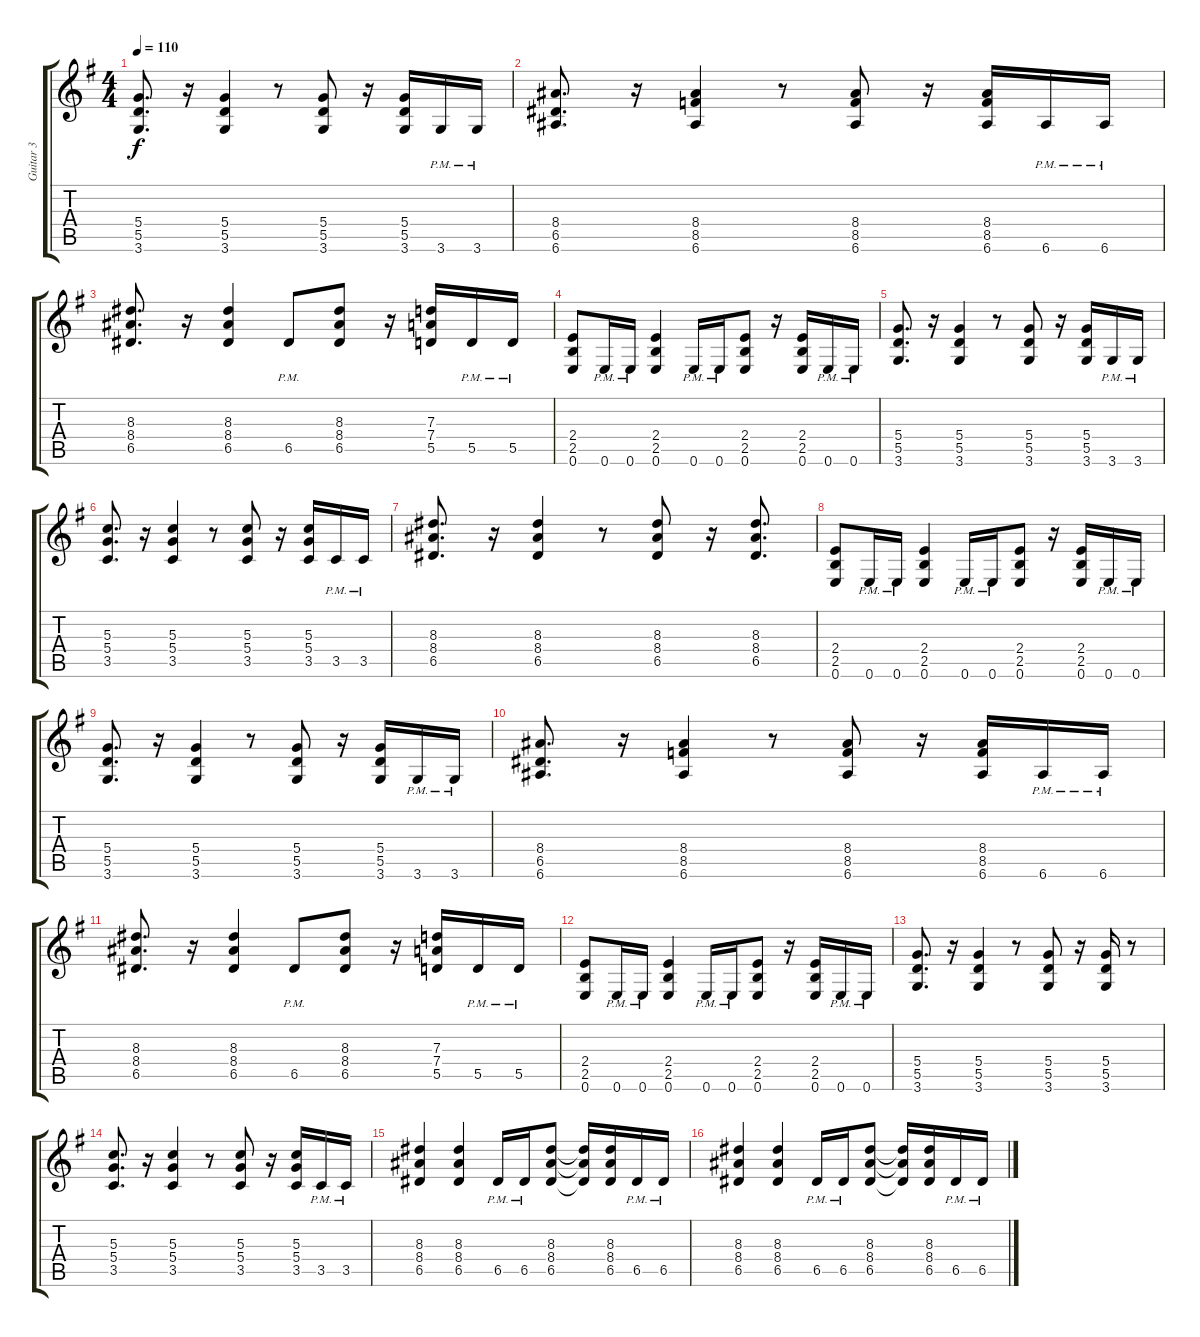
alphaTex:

\track ("Guitar 3" "Guitar 3") {instrument distortionguitar}
\staff {score tabs}
\tuning (E4 B3 G3 D3 A2 E2) {hide}
\ts (4 4)
\tempo 110
\clef g2
\ks g
(5.4 5.5 3.6).8{d dy f} r.16 (5.4 5.5 3.6).4 r.8 (5.4 5.5 3.6).8 r.16 (5.4 5.5 3.6).16 3.6{pm}.16 3.6{pm}.16 |
(8.4 6.5 6.6).8{d} r.16 (8.4 8.5 6.6).4 r.8 (8.4 8.5 6.6).8 r.16 (8.4 8.5 6.6).16 6.6{pm}.16 6.6{pm}.16 |
(8.3 8.4 6.5).8{d} r.16 (8.3 8.4 6.5).4 6.5{pm}.8 (8.3 8.4 6.5).8 r.16 (7.3 7.4 5.5).16 5.5{pm}.16 5.5{pm}.16 |
(2.4 2.5 0.6).8 0.6{pm}.16 0.6{pm}.16 (2.4 2.5 0.6).4 0.6{pm}.16 0.6{pm}.16 (2.4 2.5 0.6).8 r.16 (2.4 2.5 0.6).16 0.6{pm}.16 0.6{pm}.16 |
(5.4 5.5 3.6).8{d} r.16 (5.4 5.5 3.6).4 r.8 (5.4 5.5 3.6).8 r.16 (5.4 5.5 3.6).16 3.6{pm}.16 3.6{pm}.16 |
(5.3 5.4 3.5).8{d} r.16 (5.3 5.4 3.5).4 r.8 (5.3 5.4 3.5).8 r.16 (5.3 5.4 3.5).16 3.5{pm}.16 3.5{pm}.16 |
(8.3 8.4 6.5).8{d} r.16 (8.3 8.4 6.5).4 r.8 (8.3 8.4 6.5).8 r.16 (8.3 8.4 6.5).8{d} |
(2.4 2.5 0.6).8 0.6{pm}.16 0.6{pm}.16 (2.4 2.5 0.6).4 0.6{pm}.16 0.6{pm}.16 (2.4 2.5 0.6).8 r.16 (2.4 2.5 0.6).16 0.6{pm}.16 0.6{pm}.16 |
(5.4 5.5 3.6).8{d} r.16 (5.4 5.5 3.6).4 r.8 (5.4 5.5 3.6).8 r.16 (5.4 5.5 3.6).16 3.6{pm}.16 3.6{pm}.16 |
(8.4 6.5 6.6).8{d} r.16 (8.4 8.5 6.6).4 r.8 (8.4 8.5 6.6).8 r.16 (8.4 8.5 6.6).16 6.6{pm}.16 6.6{pm}.16 |
(8.3 8.4 6.5).8{d} r.16 (8.3 8.4 6.5).4 6.5{pm}.8 (8.3 8.4 6.5).8 r.16 (7.3 7.4 5.5).16 5.5{pm}.16 5.5{pm}.16 |
(2.4 2.5 0.6).8 0.6{pm}.16 0.6{pm}.16 (2.4 2.5 0.6).4 0.6{pm}.16 0.6{pm}.16 (2.4 2.5 0.6).8 r.16 (2.4 2.5 0.6).16 0.6{pm}.16 0.6{pm}.16 |
(5.4 5.5 3.6).8{d} r.16 (5.4 5.5 3.6).4 r.8 (5.4 5.5 3.6).8 r.16 (5.4 5.5 3.6).16 r.8 |
(5.3 5.4 3.5).8{d} r.16 (5.3 5.4 3.5).4 r.8 (5.3 5.4 3.5).8 r.16 (5.3 5.4 3.5).16 3.5{pm}.16 3.5{pm}.16 |
(8.3 8.4 6.5).4 (8.3 8.4 6.5).4 6.5{pm}.16 6.5{pm}.16 (8.3 8.4 6.5).8 (8.3{t} 8.4{t} 6.5{t}).16 (8.3 8.4 6.5).16 6.5{pm}.16 6.5{pm}.16 |
(8.3 8.4 6.5).4 (8.3 8.4 6.5).4 6.5{pm}.16 6.5{pm}.16 (8.3 8.4 6.5).8 (8.3{t} 8.4{t} 6.5{t}).16 (8.3 8.4 6.5).16 6.5{pm}.16 6.5{pm}.16
